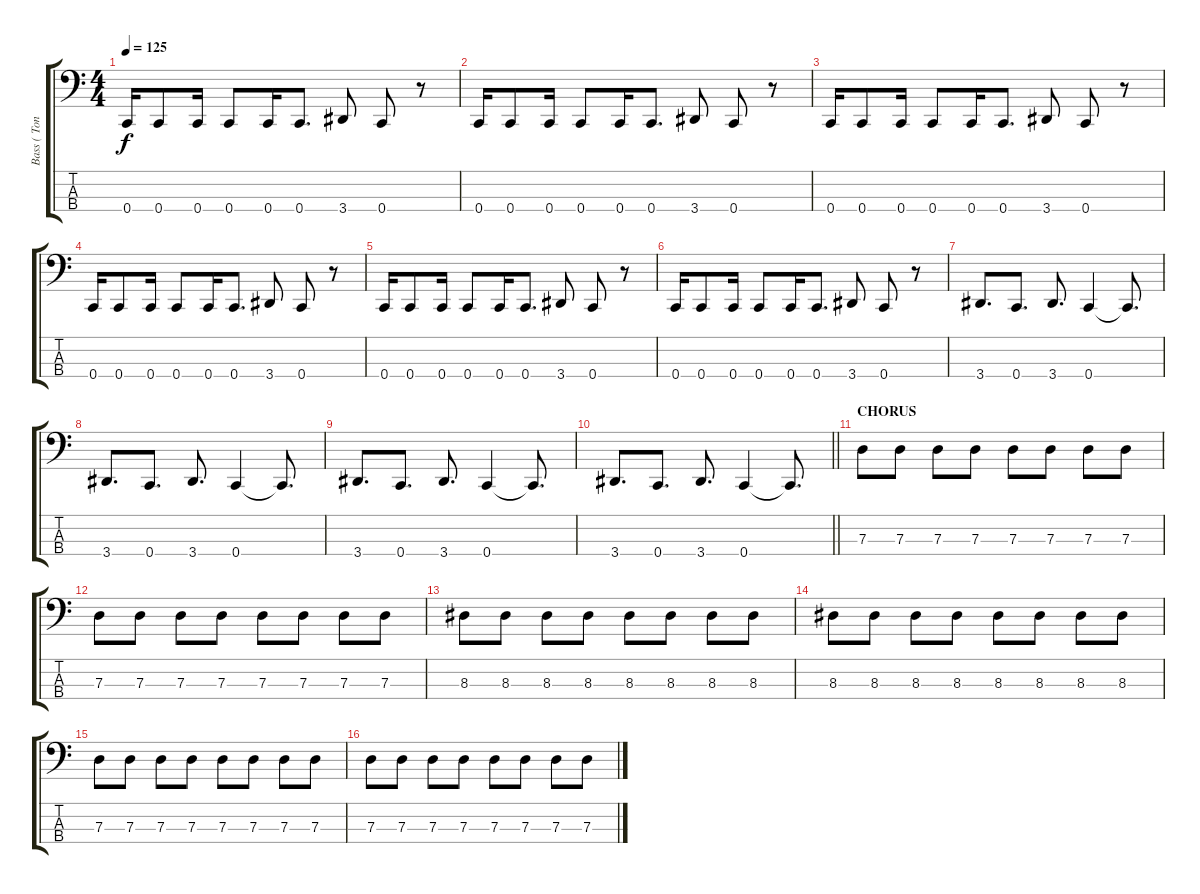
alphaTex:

\track ("Bass ( Tony Campos )" "Bass ( Ton") {instrument electricbassfinger}
\staff {score tabs}
\tuning (F2 C2 G1 C1) {hide}
\ts (4 4)
\tempo 125
\clef f4
\ks c
0.4.16{dy f} 0.4.8 0.4.16 0.4.8 0.4.16 0.4.8{d} 3.4.8 0.4.8 r.8 |
0.4.16 0.4.8 0.4.16 0.4.8 0.4.16 0.4.8{d} 3.4.8 0.4.8 r.8 |
0.4.16 0.4.8 0.4.16 0.4.8 0.4.16 0.4.8{d} 3.4.8 0.4.8 r.8 |
0.4.16 0.4.8 0.4.16 0.4.8 0.4.16 0.4.8{d} 3.4.8 0.4.8 r.8 |
0.4.16 0.4.8 0.4.16 0.4.8 0.4.16 0.4.8{d} 3.4.8 0.4.8 r.8 |
0.4.16 0.4.8 0.4.16 0.4.8 0.4.16 0.4.8{d} 3.4.8 0.4.8 r.8 |
3.4.8{d} 0.4.8{d} 3.4.8{d} 0.4.4 0.4{t}.8{d} |
3.4.8{d} 0.4.8{d} 3.4.8{d} 0.4.4 0.4{t}.8{d} |
3.4.8{d} 0.4.8{d} 3.4.8{d} 0.4.4 0.4{t}.8{d} |
\barLineRight lightlight
3.4.8{d} 0.4.8{d} 3.4.8{d} 0.4.4 0.4{t}.8{d} |
\section ("" "CHORUS")
7.3.8 7.3.8 7.3.8 7.3.8 7.3.8 7.3.8 7.3.8 7.3.8 |
7.3.8 7.3.8 7.3.8 7.3.8 7.3.8 7.3.8 7.3.8 7.3.8 |
8.3.8 8.3.8 8.3.8 8.3.8 8.3.8 8.3.8 8.3.8 8.3.8 |
8.3.8 8.3.8 8.3.8 8.3.8 8.3.8 8.3.8 8.3.8 8.3.8 |
7.3.8 7.3.8 7.3.8 7.3.8 7.3.8 7.3.8 7.3.8 7.3.8 |
7.3.8 7.3.8 7.3.8 7.3.8 7.3.8 7.3.8 7.3.8 7.3.8
